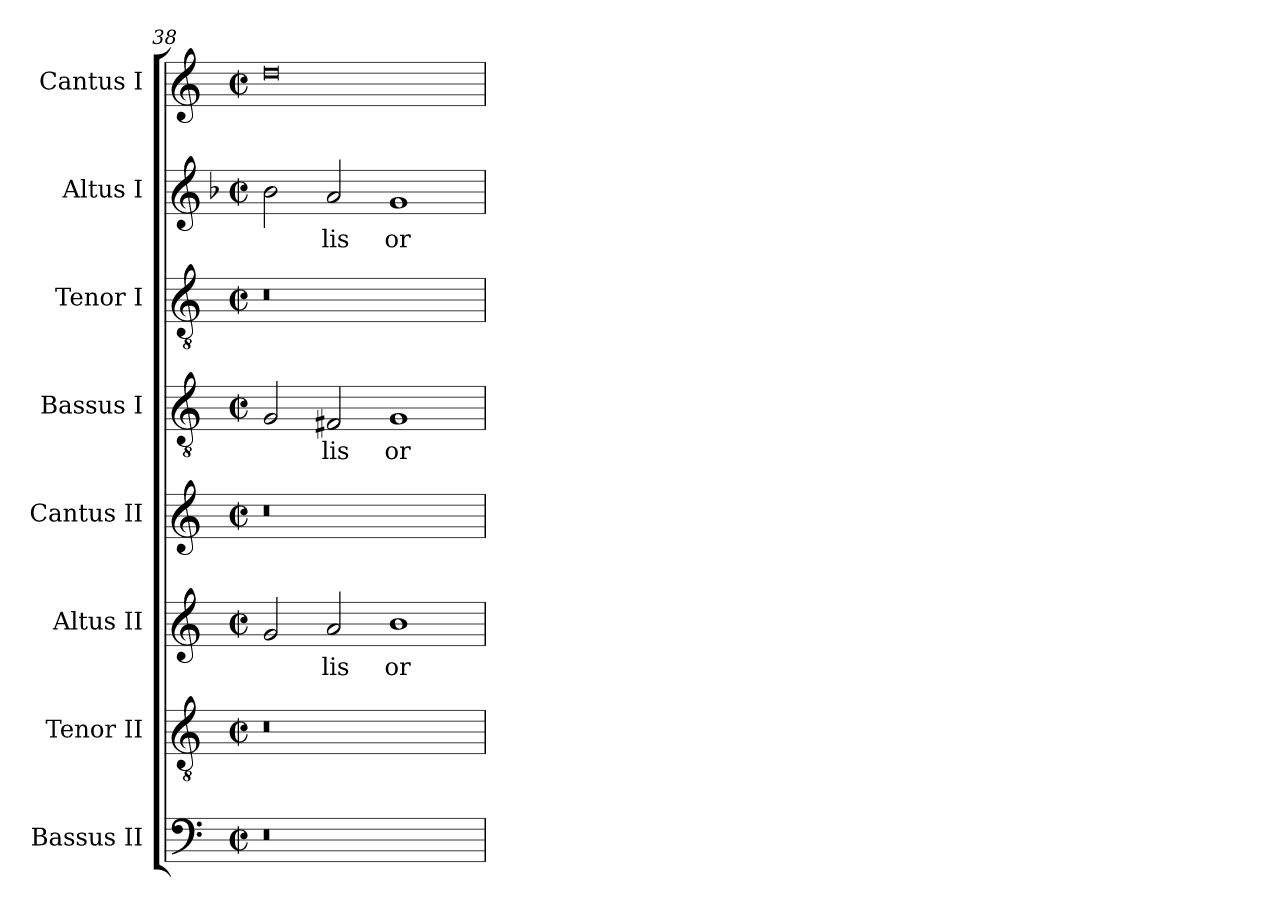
**kern	**kern	**kern	**text	**kern	**kern	**text	**kern	**kern	**text	**kern
*part8	*part7	*part6	*part6	*part5	*part4	*part4	*part3	*part2	*part2	*part1
*staff8	*staff7	*staff6	*staff6	*staff5	*staff4	*staff4	*staff3	*staff2	*staff2	*staff1
*I"Bassus II	*I"Tenor II	*I"Altus II	*	*I"Cantus II	*I"Bassus I	*	*I"Tenor I	*I"Altus I	*	*I"Cantus I
*clefF4	*clefGv2	*clefG2	*	*clefG2	*clefGv2	*	*clefGv2	*clefG2	*	*clefG2
*	*	*	*	*	*	*	*	*k[b-]	*	*
*	*	*	*	*	*	*	*	*F:	*	*
*M2/2	*M2/2	*M2/2	*	*M2/2	*M2/2	*	*M2/2	*M2/2	*	*M2/2
*met(c|)	*met(c|)	*met(c|)	*	*met(c|)	*met(c|)	*	*met(c|)	*met(c|)	*	*met(c|)
=38	=38	=38	=38	=38	=38	=38	=38	=38	=38	=38
0r	0r	2g/	.	0r	2G/	.	0r	2b-\	.	0dd
!	!	!	!LO:LY:b:cj	!	!	!LO:LY:b:cj	!	!	!LO:LY:b:cj	!
.	.	2a/	-lis	.	2F#X/	lis	.	2a/	-lis	.
!	!	!	!LO:LY:b:cj	!	!	!LO:LY:b:cj	!	!	!LO:LY:b:cj	!
.	.	1b	or-	.	1G	or	.	1g	or-	.
=	=	=	=	=	=	=	=	=	=	=
*-	*-	*-	*-	*-	*-	*-	*-	*-	*-	*-
